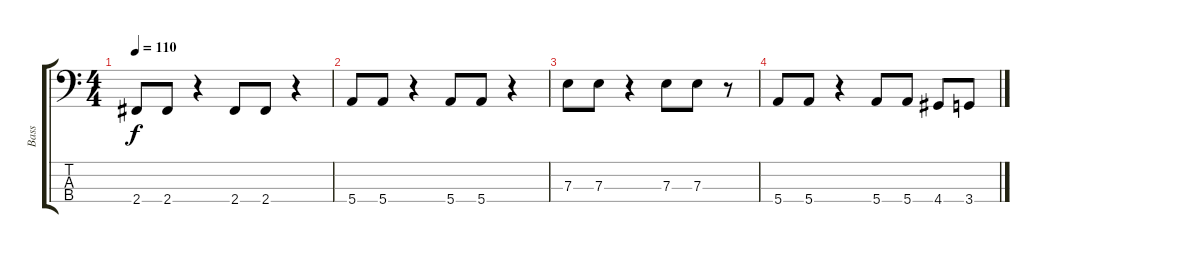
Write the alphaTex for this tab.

\track ("Bass" "Bass") {instrument electricbassfinger}
\staff {score tabs}
\tuning (G2 D2 A1 E1) {hide}
\ts (4 4)
\tempo 110
\clef f4
\ks c
2.4.8{dy f} 2.4.8 r.4 2.4.8 2.4.8 r.4 |
5.4.8 5.4.8 r.4 5.4.8 5.4.8 r.4 |
7.3.8 7.3.8 r.4 7.3.8 7.3.8 r.8 |
5.4.8 5.4.8 r.4 5.4.8 5.4.8 4.4.8 3.4.8
